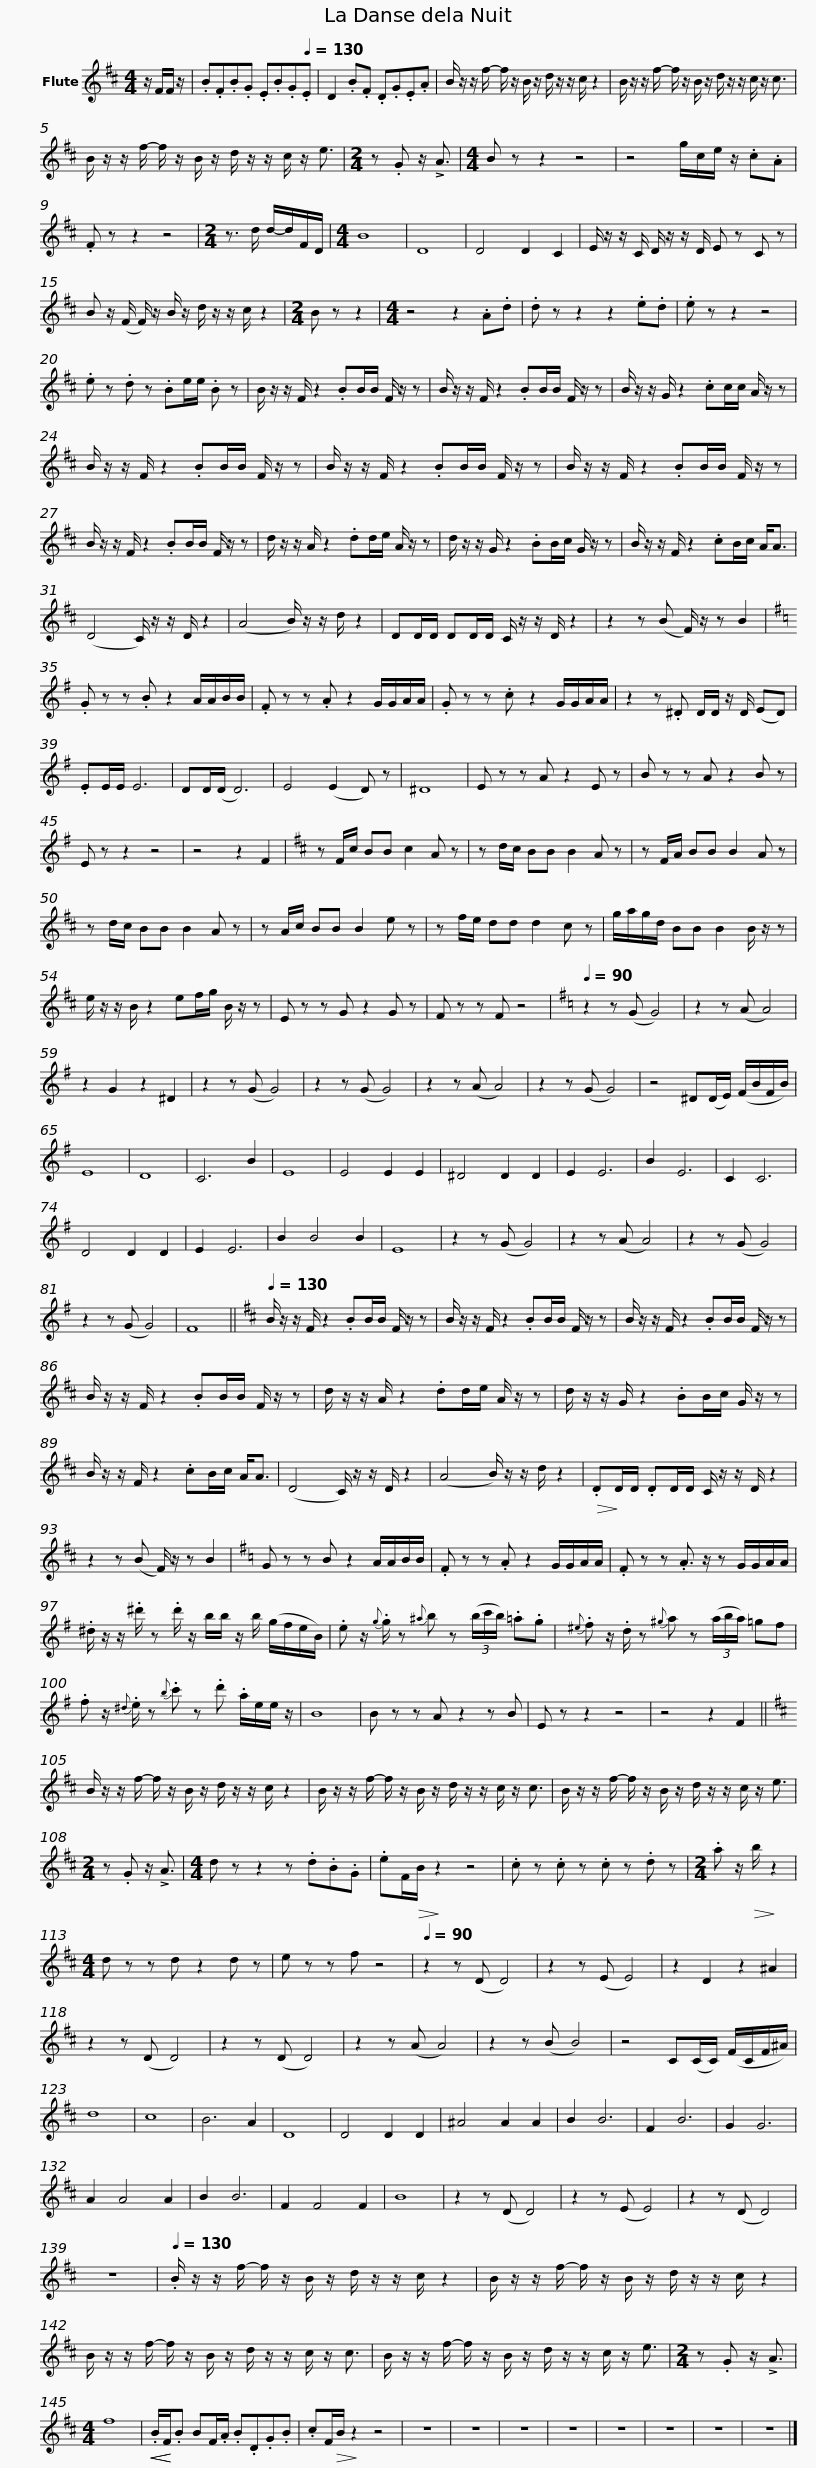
X:1
L:1/8
M:4/4
I:linebreak $
K:D
V:1 treble
V:1
 z/ F/F/ z/ | .B.F.B.G .E.B.G[Q:1/4=130].E | D2 .B.F .D.G.E.A | B/ z/ z/ f/- f/ z/ B/ z/ d/ z/ z/ c/ z2 | B/ z/ z/ f/- f/ z/ B/ z/ d/ z/ z/ c/ z/ c3/2 |$ %5
 B/ z/ z/ f/- f/ z/ B/ z/ d/ z/ z/ c/ z/ e3/2 |[M:2/4] z .G z/ !>!A3/2 |[M:4/4] B z z2 z4 | z4 g/c/e/ z/ .c.A | .F z z2 z4 | %10
[M:2/4] z3/2 d/ d/-d/F/D/ |$[M:4/4] B8 | D8 | D4 D2 C2 | E/ z/ z/ C/ D/ z/ z/ D/ E z C z | %15
 B z/ (F/ F/) z/ B/ z/ d/ z/ z/ c/ z2 |[M:2/4] B z z2 |[M:4/4] z4 z2 .A.d |$ .d z z2 z2 .e.d | .e z z2 z4 | %20
 .e z .d z .Be/e/ .B z | B/ z/ z/ F/ z2 .BB/B/ F/ z/ z | B/ z/ z/ F/ z2 .BB/B/ F/ z/ z |$ B/ z/ z/ G/ z2 .cc/c/ A/ z/ z | B/ z/ z/ F/ z2 .BB/B/ F/ z/ z | %25
 B/ z/ z/ F/ z2 .BB/B/ F/ z/ z | B/ z/ z/ F/ z2 .BB/B/ F/ z/ z |$ B/ z/ z/ F/ z2 .BB/B/ F/ z/ z | d/ z/ z/ A/ z2 .dd/e/ A/ z/ z | d/ z/ z/ G/ z2 .BB/c/ G/ z/ z | %30
 B/ z/ z/ F/ z2 .cB/c/ A<A |$ (D4 C/) z/ z/ D/ z2 | (A4 B/) z/ z/ d/ z2 | DD/D/ DD/D/ C/ z/ z/ D/ z2 | z2 z (B F/) z/ z B2 | %35
[K:G] .G z z .B z2 A/A/B/B/ |$ .F z z .A z2 G/G/A/A/ | .G z z .c z2 G/G/A/A/ | z2 z .^D D/D/ z/ D/ (ED) | .EE/E/ E6 | %40
 DD/(D/ D6) | E4 (E2 D) z | ^D8 |$ E z z A z2 E z | B z z A z2 B z | %45
 E z z2 z4 | z4 z2 F2 |[K:D] z F/c/ BB c2 A z | z d/c/ BB B2 A z |$ z F/A/ BB B2 A z | %50
 z d/c/ BB B2 A z | z A/c/ BB B2 e z | z f/e/ dd d2 c z | g/a/g/d/ BB B2 B/ z/ z |$ e/ z/ z/ B/ z2 ef/g/ B/ z/ z | %55
 E z z G z2 G z | F z z F z4 |[K:G][Q:1/4=90] z2 z (G G4) | z2 z (A A4) | z2 G2 z2 ^D2 | %60
 z2 z (G G4) |$ z2 z (G G4) | z2 z (A A4) | z2 z (G G4) | z4 ^D(D/E/) (F/B/F/B/) | %65
 E8 | D8 | C6 B2 | E8 | E4 E2 E2 | %70
 ^D4 D2 D2 | E2 E6 | B2 E6 |$ C2 C6 | D4 D2 D2 | %75
 E2 E6 | B2 B4 B2 | E8 | z2 z (G G4) | z2 z (A A4) | %80
 z2 z (G G4) | z2 z (G G4) | F8 ||$[K:D][Q:1/4=130] B/ z/ z/ F/ z2 .BB/B/ F/ z/ z | B/ z/ z/ F/ z2 .BB/B/ F/ z/ z | %85
 B/ z/ z/ F/ z2 .BB/B/ F/ z/ z | B/ z/ z/ F/ z2 .BB/B/ F/ z/ z |$ d/ z/ z/ A/ z2 .dd/e/ A/ z/ z | d/ z/ z/ G/ z2 .BB/c/ G/ z/ z | B/ z/ z/ F/ z2 .cB/c/ A<A | %90
 (D4 C/) z/ z/ D/ z2 | (A4 B/) z/ z/ d/ z2 |$!>(! .D!>)!D/D/ .DD/D/ C/ z/ z/ D/ z2 | z2 z (B F/) z/ z B2 |[K:G] G z z B z2 A/A/B/B/ | %95
 .F z z .A z2 G/G/A/A/ |$ .F z z .A3/2 z/ z G/G/A/A/ | .^d/ z/ z/ .^d'/ z .d'/ z/ b/b/ z/ b/ (g/f/e/B/) | .e z/{g} .g/ z{^a} b z (3(b/c'/b/) .=a.g |${^e} .f z/ .d/ z{^g} a z (3(a/b/a/) =gf | %100
 .f z/{^d} .e/ z{b} .c' z .d' .a/e/e/ z/ | B8 | B z z A z2 z B | E z z2 z4 | z4 z2 F2 ||$ %105
[K:D] B/ z/ z/ f/- f/ z/ B/ z/ d/ z/ z/ c/ z2 | B/ z/ z/ f/- f/ z/ B/ z/ d/ z/ z/ c/ z/ c3/2 | B/ z/ z/ f/- f/ z/ B/ z/ d/ z/ z/ c/ z/ e3/2 |$[M:2/4] z .G z/ !>!A3/2 |[M:4/4] d z z2 z .d.B.G | %110
 .eF/!>(!B/!>)! z2 z4 | .c z .c z .c z .d z |[M:2/4] .a z/!>(! b/!>)! z2 |[M:4/4] d z z d z2 d z |[K:D] e z z f z4 |$ %115
[Q:1/4=90] z2 z (D D4) | z2 z (E E4) | z2 D2 z2 ^A2 | z2 z (D D4) | z2 z (D D4) | %120
 z2 z (A A4) | z2 z (B B4) | z4 C(C/C/) (F/C/F/^A/) | d8 |$ c8 | %125
 B6 A2 | D8 | D4 D2 D2 | ^A4 A2 A2 | B2 B6 | %130
 F2 B6 | G2 G6 | A2 A4 A2 | B2 B6 | F2 F4 F2 | %135
 B8 | z2 z (D D4) |$ z2 z (E E4) | z2 z (D D4) | z8 | %140
[Q:1/4=130] .B/ z/ z/ f/- f/ z/ B/ z/ d/ z/ z/ c/ z2 | B/ z/ z/ f/- f/ z/ B/ z/ d/ z/ z/ c/ z2 |$ B/ z/ z/ f/- f/ z/ B/ z/ d/ z/ z/ c/ z/ c3/2 | B/ z/ z/ f/- f/ z/ B/ z/ d/ z/ z/ c/ z/ e3/2 |[M:2/4] z .G z/ !>!A3/2 | %145
[M:4/4] f8 |!<(!!<(! .B/!<)!!<)!F/.B BF/.A/ .B.D.G.B |$ .cF/!>(!B/!>)! z2 z4 | z8 | z8 | %150
 z8 | z8 | z8 | z8 | z8 | %155
 z8 |] %156
